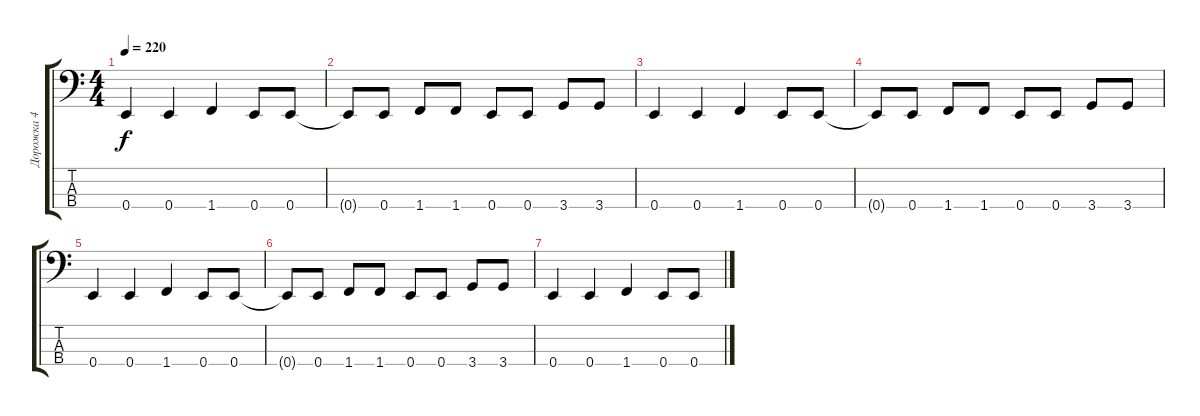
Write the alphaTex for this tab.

\track ("Дорожка 4" "Дорожка 4") {instrument electricbasspick}
\staff {score tabs}
\tuning (G2 D2 A1 E1) {hide}
\ts (4 4)
\tempo 220
\clef f4
\ks c
0.4.4{dy f} 0.4.4 1.4.4 0.4.8 0.4.8 |
0.4{t}.8 0.4.8 1.4.8 1.4.8 0.4.8 0.4.8 3.4.8 3.4.8 |
0.4.4 0.4.4 1.4.4 0.4.8 0.4.8 |
0.4{t}.8 0.4.8 1.4.8 1.4.8 0.4.8 0.4.8 3.4.8 3.4.8 |
0.4.4 0.4.4 1.4.4 0.4.8 0.4.8 |
0.4{t}.8 0.4.8 1.4.8 1.4.8 0.4.8 0.4.8 3.4.8 3.4.8 |
0.4.4 0.4.4 1.4.4 0.4.8 0.4.8
